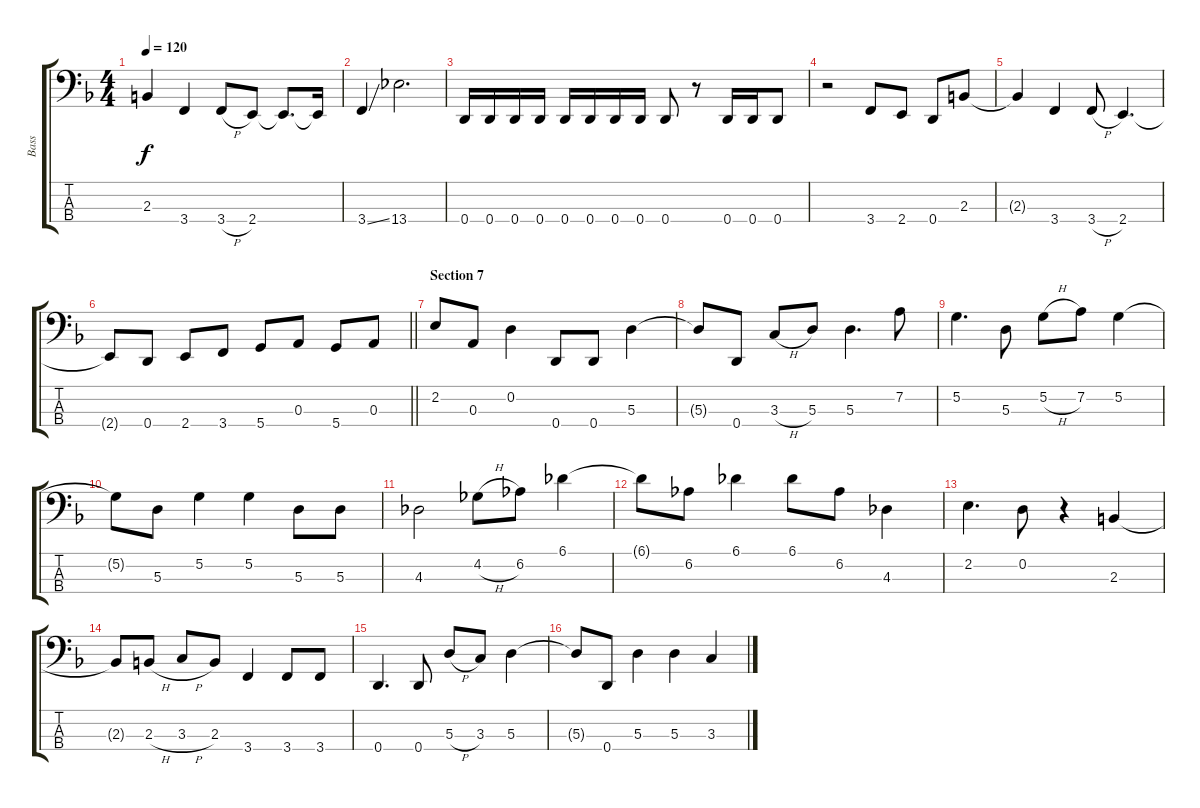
\track ("Bass" "Bass") {instrument electricbassfinger}
\staff {score tabs}
\tuning (G2 D2 A1 D1) {hide}
\ts (4 4)
\tempo 120
\clef f4
\ks f
2.3{t}.4{dy f} 3.4.4 3.4{h}.8 2.4.8 2.4{t}.8{d} 2.4{t}.16 |
3.4{ss}.4 13.4.2{d} |
0.4.16 0.4.16 0.4.16 0.4.16 0.4.16 0.4.16 0.4.16 0.4.16 0.4.8 r.8 0.4.16 0.4.16 0.4.8 |
r.2 3.4.8 2.4.8 0.4.8 2.3.8 |
2.3{t}.4 3.4.4 3.4{h}.8 2.4.4{d} |
\barLineRight lightlight
2.4{t}.8 0.4.8 2.4.8 3.4.8 5.4.8 0.3.8 5.4.8 0.3.8 |
\section ("" "Section 7")
2.2.8 0.3.8 0.2.4 0.4.8 0.4.8 5.3.4 |
5.3{t}.8 0.4.8 3.3{h}.8 5.3.8 5.3.4{d} 7.2.8 |
5.2.4{d} 5.3.8 5.2{h}.8 7.2.8 5.2.4 |
5.2{t}.8 5.3.8 5.2.4 5.2.4 5.3.8 5.3.8 |
4.3.2 4.2{h}.8 6.2.8 6.1.4 |
6.1{t}.8 6.2.8 6.1.4 6.1.8 6.2.8 4.3.4 |
2.2.4{d} 0.2.8 r.4 2.3.4 |
2.3{t}.8 2.3{h}.8 3.3{h}.8 2.3.8 3.4.4 3.4.8 3.4.8 |
0.4.4{d} 0.4.8 5.3{h}.8 3.3.8 5.3.4 |
5.3{t}.8 0.4.8 5.3.4 5.3.4 3.3.4
